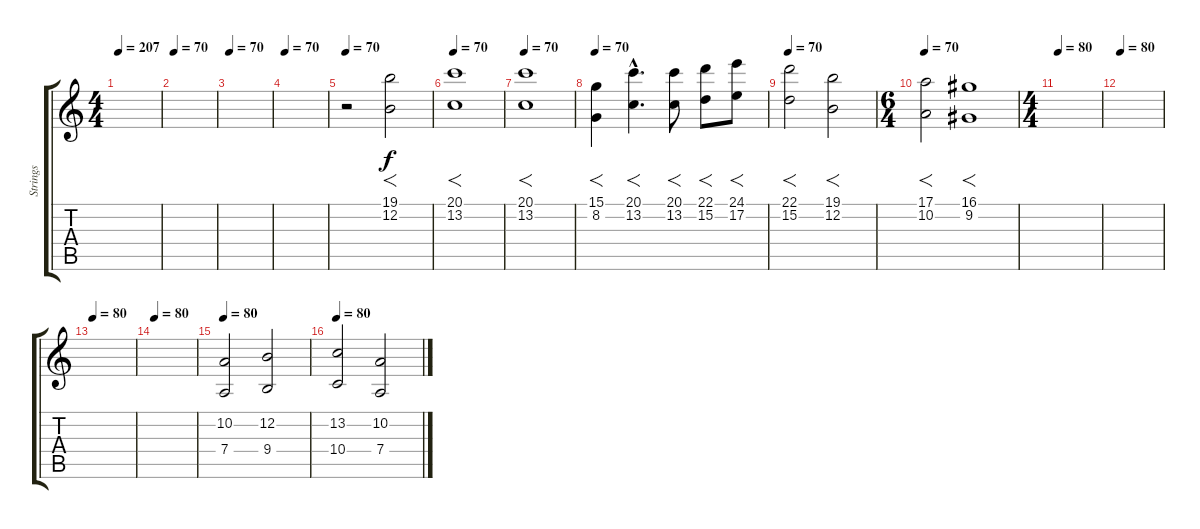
\track ("Strings" "Strings") {instrument synthstrings2}
\staff {score tabs}
\tuning (E4 B3 G3 D3 A2 E2) {hide}
\ts (4 4)
\tempo 207
\tempo 70
\tempo 207
\clef g2
\ks c
|
\tempo 70
|
\tempo 70
|
\tempo 70
|
\tempo 70
r.2 (19.1 12.2).2{f} |
\tempo 70
(20.1 13.2).1{f} |
\tempo 70
(20.1 13.2).1{f} |
\tempo 70
(15.1 8.2).4{f} (20.1{hac} 13.2{hac}).4{f d} (20.1 13.2).8{f} (22.1 15.2).8{f} (24.1 17.2).8{f} |
\tempo 70
(22.1 15.2).2{f} (19.1 12.2).2{f} |
\ts (6 4)
\tempo 70
(17.1 10.2).2{f} (16.1 9.2).1{f} |
\ts (4 4)
\tempo 80
|
\tempo 80
|
\tempo 80
|
\tempo 80
|
\tempo 80
(10.2 7.4).2 (12.2 9.4).2 |
\tempo 80
(13.2 10.4).2 (10.2 7.4).2
